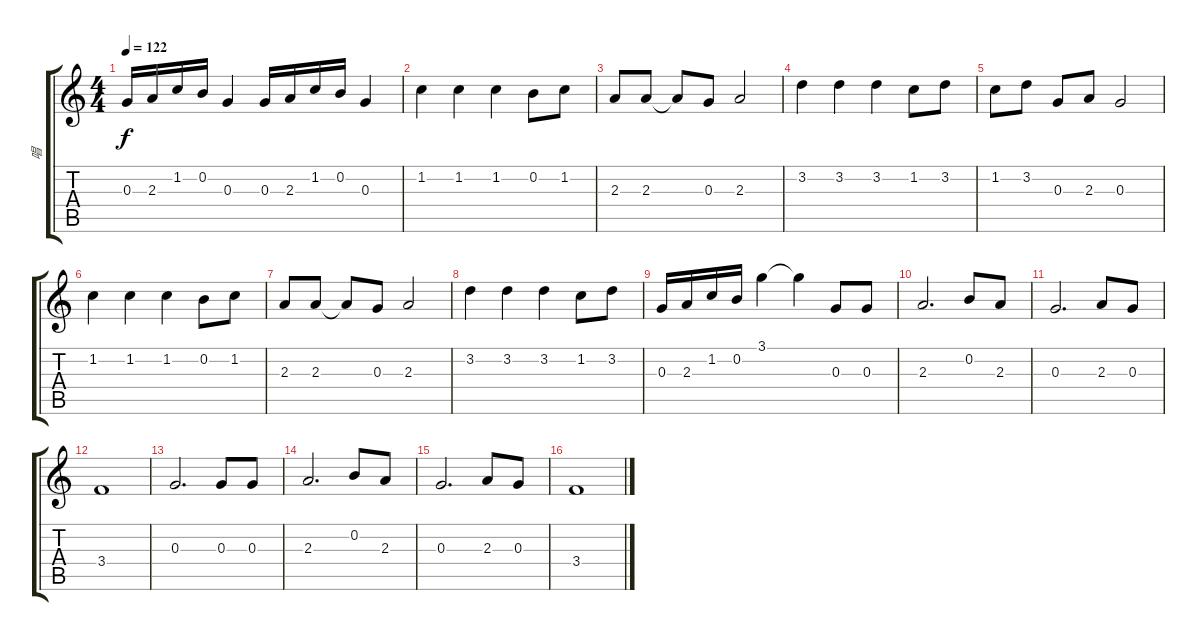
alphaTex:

\track ("唱" "唱") {instrument acousticguitarsteel}
\staff {score tabs}
\tuning (E4 B3 G3 D3 A2 E2) {hide}
\ts (4 4)
\tempo 122
\clef g2
\ks c
0.3.16{dy f} 2.3.16 1.2.16 0.2.16 0.3.4 0.3.16 2.3.16 1.2.16 0.2.16 0.3.4 |
1.2.4 1.2.4 1.2.4 0.2.8 1.2.8 |
2.3.8 2.3.8 2.3{t}.8 0.3.8 2.3.2 |
3.2.4 3.2.4 3.2.4 1.2.8 3.2.8 |
1.2.8 3.2.8 0.3.8 2.3.8 0.3.2 |
1.2.4 1.2.4 1.2.4 0.2.8 1.2.8 |
2.3.8 2.3.8 2.3{t}.8 0.3.8 2.3.2 |
3.2.4 3.2.4 3.2.4 1.2.8 3.2.8 |
0.3.16 2.3.16 1.2.16 0.2.16 3.1.4 3.1{t}.4 0.3.8 0.3.8 |
2.3.2{d} 0.2.8 2.3.8 |
0.3.2{d} 2.3.8 0.3.8 |
3.4.1{txt ""} |
0.3.2{d} 0.3.8 0.3.8 |
2.3.2{d} 0.2.8 2.3.8 |
0.3.2{d} 2.3.8 0.3.8 |
3.4.1
